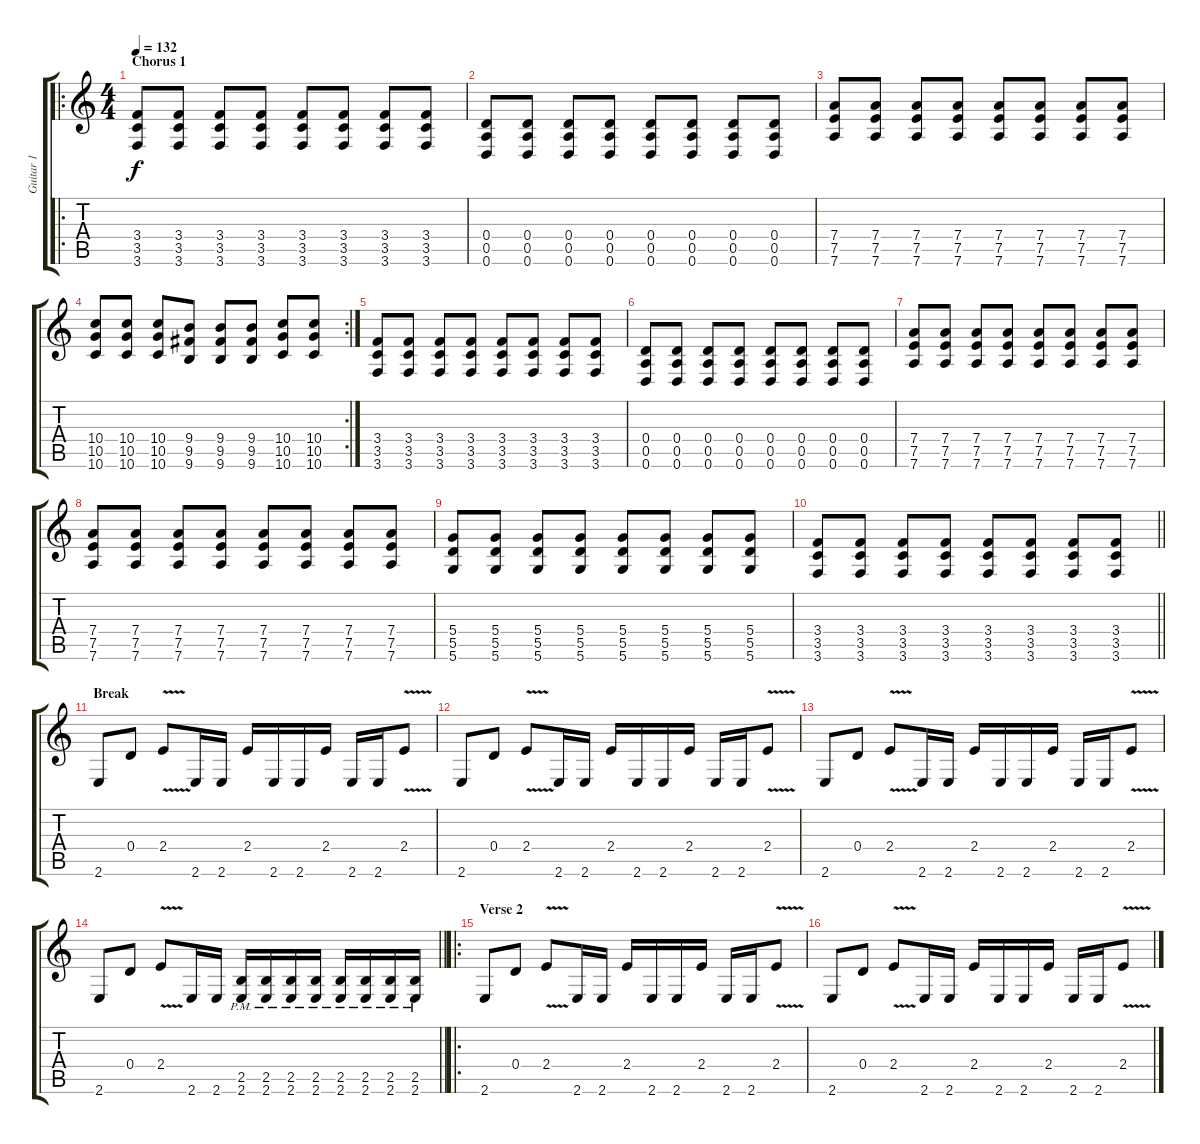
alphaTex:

\track ("Guitar 1" "Guitar 1") {instrument distortionguitar}
\staff {score tabs}
\tuning (E4 B3 G3 D3 A2 D2) {hide}
\ro
\ts (4 4)
\section ("" "Chorus 1")
\tempo 132
\clef g2
\ks c
(3.4 3.5 3.6).8{dy f} (3.4 3.5 3.6).8 (3.4 3.5 3.6).8 (3.4 3.5 3.6).8 (3.4 3.5 3.6).8 (3.4 3.5 3.6).8 (3.4 3.5 3.6).8 (3.4 3.5 3.6).8 |
(0.4 0.5 0.6).8 (0.4 0.5 0.6).8 (0.4 0.5 0.6).8 (0.4 0.5 0.6).8 (0.4 0.5 0.6).8 (0.4 0.5 0.6).8 (0.4 0.5 0.6).8 (0.4 0.5 0.6).8 |
(7.4 7.5 7.6).8 (7.4 7.5 7.6).8 (7.4 7.5 7.6).8 (7.4 7.5 7.6).8 (7.4 7.5 7.6).8 (7.4 7.5 7.6).8 (7.4 7.5 7.6).8 (7.4 7.5 7.6).8 |
\rc 2
(10.4 10.5 10.6).8 (10.4 10.5 10.6).8 (10.4 10.5 10.6).8 (9.4 9.5 9.6).8 (9.4 9.5 9.6).8 (9.4 9.5 9.6).8 (10.4 10.5 10.6).8 (10.4 10.5 10.6).8 |
(3.4 3.5 3.6).8 (3.4 3.5 3.6).8 (3.4 3.5 3.6).8 (3.4 3.5 3.6).8 (3.4 3.5 3.6).8 (3.4 3.5 3.6).8 (3.4 3.5 3.6).8 (3.4 3.5 3.6).8 |
(0.4 0.5 0.6).8 (0.4 0.5 0.6).8 (0.4 0.5 0.6).8 (0.4 0.5 0.6).8 (0.4 0.5 0.6).8 (0.4 0.5 0.6).8 (0.4 0.5 0.6).8 (0.4 0.5 0.6).8 |
(7.4 7.5 7.6).8 (7.4 7.5 7.6).8 (7.4 7.5 7.6).8 (7.4 7.5 7.6).8 (7.4 7.5 7.6).8 (7.4 7.5 7.6).8 (7.4 7.5 7.6).8 (7.4 7.5 7.6).8 |
(7.4 7.5 7.6).8 (7.4 7.5 7.6).8 (7.4 7.5 7.6).8 (7.4 7.5 7.6).8 (7.4 7.5 7.6).8 (7.4 7.5 7.6).8 (7.4 7.5 7.6).8 (7.4 7.5 7.6).8 |
(5.4 5.5 5.6).8 (5.4 5.5 5.6).8 (5.4 5.5 5.6).8 (5.4 5.5 5.6).8 (5.4 5.5 5.6).8 (5.4 5.5 5.6).8 (5.4 5.5 5.6).8 (5.4 5.5 5.6).8 |
\barLineRight lightlight
(3.4 3.5 3.6).8 (3.4 3.5 3.6).8 (3.4 3.5 3.6).8 (3.4 3.5 3.6).8 (3.4 3.5 3.6).8 (3.4 3.5 3.6).8 (3.4 3.5 3.6).8 (3.4 3.5 3.6).8 |
\section ("" "Break")
2.6.8 0.4.8 2.4{v}.8 2.6.16 2.6.16 2.4.16 2.6.16 2.6.16 2.4.16 2.6.16 2.6.16 2.4{v}.8 |
2.6.8 0.4.8 2.4{v}.8 2.6.16 2.6.16 2.4.16 2.6.16 2.6.16 2.4.16 2.6.16 2.6.16 2.4{v}.8 |
2.6.8 0.4.8 2.4{v}.8 2.6.16 2.6.16 2.4.16 2.6.16 2.6.16 2.4.16 2.6.16 2.6.16 2.4{v}.8 |
\barLineRight lightlight
2.6.8 0.4.8 2.4{v}.8 2.6.16 2.6.16 (2.5{pm} 2.6{pm}).16 (2.5{pm} 2.6{pm}).16 (2.5{pm} 2.6{pm}).16 (2.5{pm} 2.6{pm}).16 (2.5{pm} 2.6{pm}).16 (2.5{pm} 2.6{pm}).16 (2.5{pm} 2.6{pm}).16 (2.5{pm} 2.6{pm}).16 |
\ro
\section ("" "Verse 2")
2.6.8 0.4.8 2.4{v}.8 2.6.16 2.6.16 2.4.16 2.6.16 2.6.16 2.4.16 2.6.16 2.6.16 2.4{v}.8 |
2.6.8 0.4.8 2.4{v}.8 2.6.16 2.6.16 2.4.16 2.6.16 2.6.16 2.4.16 2.6.16 2.6.16 2.4{v}.8
